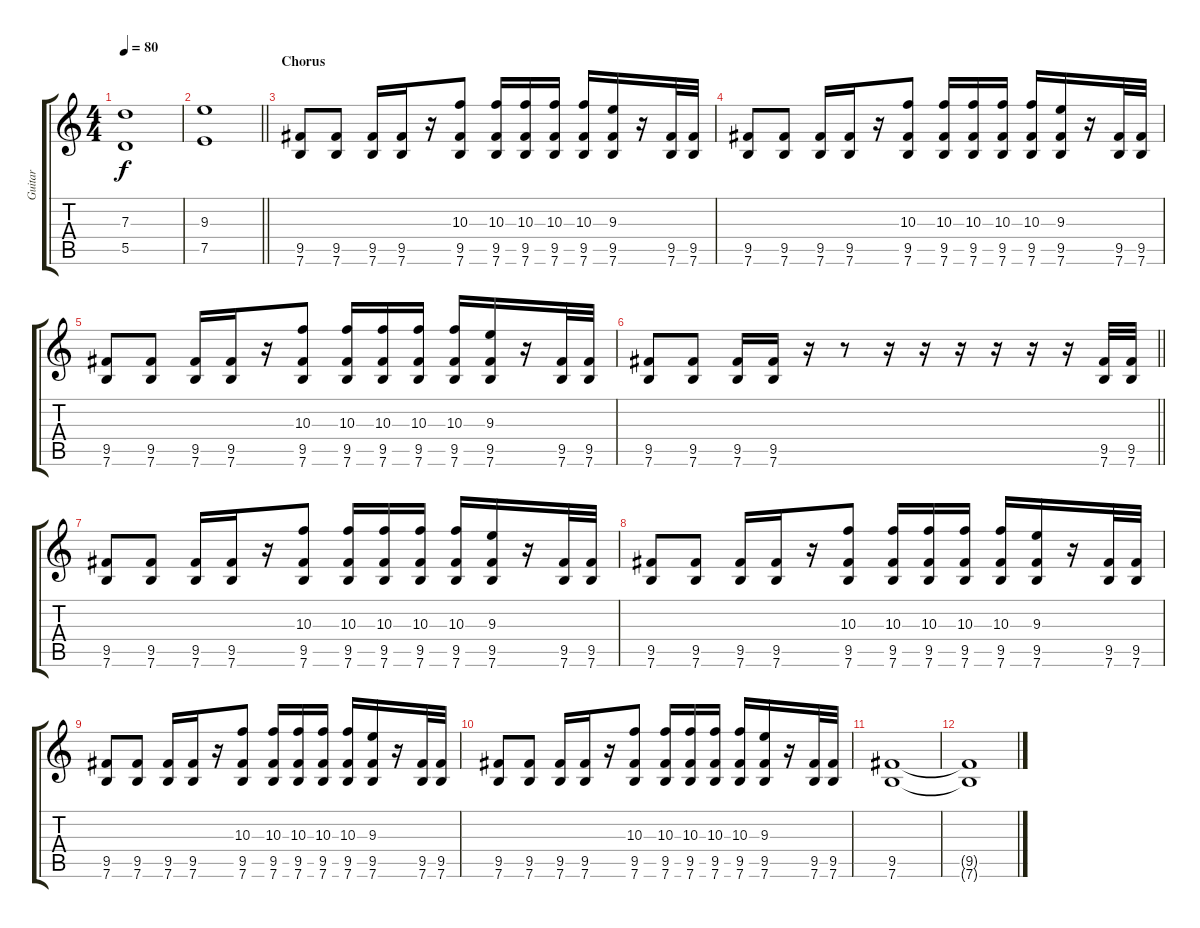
\track ("Guitar" "Guitar") {instrument overdrivenguitar}
\staff {score tabs}
\tuning (E4 B3 G3 D3 A2 E2) {hide}
\ts (4 4)
\tempo 80
\clef g2
\ks c
(7.3 5.5).1{dy f} |
\barLineRight lightlight
(9.3 7.5).1 |
\section ("" "Chorus")
(9.5 7.6).8{balance 8} (9.5 7.6).8 (9.5 7.6).16 (9.5 7.6).16 r.16 (10.3 9.5 7.6).8 (10.3 9.5 7.6).16 (10.3 9.5 7.6).16 (10.3 9.5 7.6).16 (10.3 9.5 7.6).16 (9.3 9.5 7.6).16 r.16 (9.5 7.6).32 (9.5 7.6).32 |
(9.5 7.6).8 (9.5 7.6).8 (9.5 7.6).16 (9.5 7.6).16 r.16 (10.3 9.5 7.6).8 (10.3 9.5 7.6).16 (10.3 9.5 7.6).16 (10.3 9.5 7.6).16 (10.3 9.5 7.6).16 (9.3 9.5 7.6).16 r.16 (9.5 7.6).32 (9.5 7.6).32 |
(9.5 7.6).8{balance 8} (9.5 7.6).8 (9.5 7.6).16 (9.5 7.6).16 r.16 (10.3 9.5 7.6).8 (10.3 9.5 7.6).16 (10.3 9.5 7.6).16 (10.3 9.5 7.6).16 (10.3 9.5 7.6).16 (9.3 9.5 7.6).16 r.16 (9.5 7.6).32 (9.5 7.6).32 |
\barLineRight lightlight
(9.5 7.6).8 (9.5 7.6).8 (9.5 7.6).16 (9.5 7.6).16 r.16 r.8 r.16 r.16 r.16 r.16 r.16 r.16 (9.5 7.6).32 (9.5 7.6).32 |
(9.5 7.6).8{balance 8} (9.5 7.6).8 (9.5 7.6).16 (9.5 7.6).16 r.16 (10.3 9.5 7.6).8 (10.3 9.5 7.6).16 (10.3 9.5 7.6).16 (10.3 9.5 7.6).16 (10.3 9.5 7.6).16 (9.3 9.5 7.6).16 r.16 (9.5 7.6).32 (9.5 7.6).32 |
(9.5 7.6).8 (9.5 7.6).8 (9.5 7.6).16 (9.5 7.6).16 r.16 (10.3 9.5 7.6).8 (10.3 9.5 7.6).16 (10.3 9.5 7.6).16 (10.3 9.5 7.6).16 (10.3 9.5 7.6).16 (9.3 9.5 7.6).16 r.16 (9.5 7.6).32 (9.5 7.6).32 |
(9.5 7.6).8{balance 8} (9.5 7.6).8 (9.5 7.6).16 (9.5 7.6).16 r.16 (10.3 9.5 7.6).8 (10.3 9.5 7.6).16 (10.3 9.5 7.6).16 (10.3 9.5 7.6).16 (10.3 9.5 7.6).16 (9.3 9.5 7.6).16 r.16 (9.5 7.6).32 (9.5 7.6).32 |
(9.5 7.6).8 (9.5 7.6).8 (9.5 7.6).16 (9.5 7.6).16 r.16 (10.3 9.5 7.6).8 (10.3 9.5 7.6).16 (10.3 9.5 7.6).16 (10.3 9.5 7.6).16 (10.3 9.5 7.6).16 (9.3 9.5 7.6).16 r.16 (9.5 7.6).32 (9.5 7.6).32 |
(9.5 7.6).1 |
(9.5{t} 7.6{t}).1
